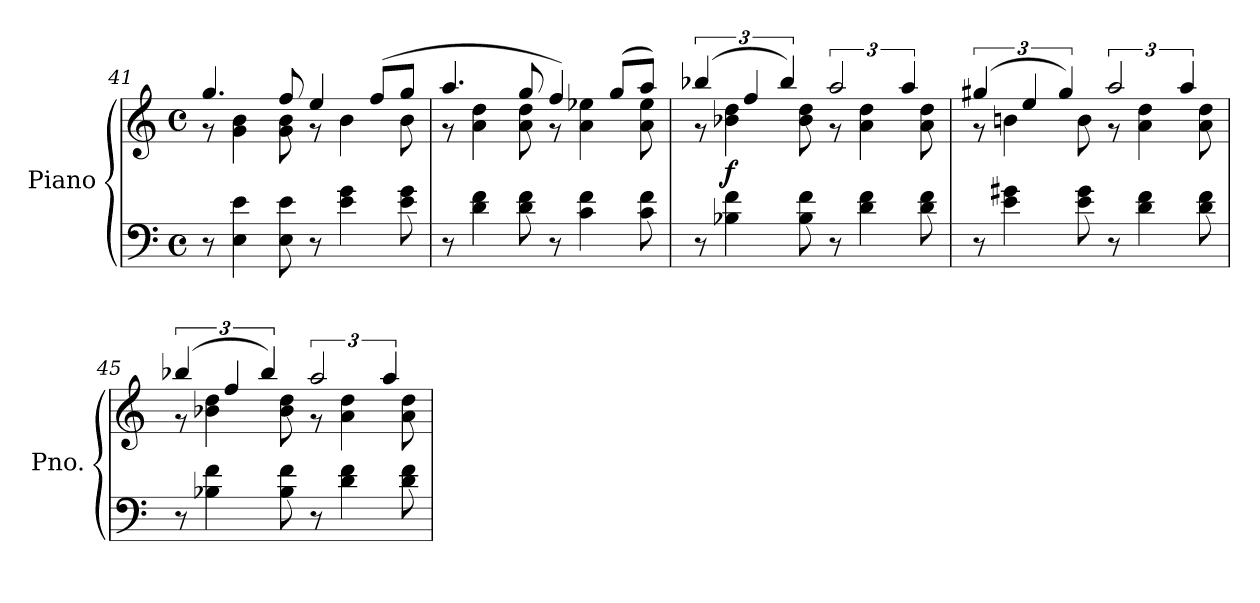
**kern	**kern	**dynam
*part1	*part1	*part1
*staff2	*staff1	*staff1/2
*I"Piano	*	*
*I'Pno.	*	*
*clefF4	*clefG2	*
*k[]	*k[]	*
*M4/4	*M4/4	*
*met(c)	*met(c)	*
=41	=41	=41
*	*^	*
8r	4.gg/	8r	.
4E\ 4e\	.	4g\ 4b\	.
8E\ 8e\	8ff/	8g\ 8b\	.
8r	4ee/	8r	.
4e\ 4g\	.	4b\	.
.	(>8ff/L	.	.
8e\ 8g\	8gg/J	8b\	.
=42	=42	=42	=42
8r	4.aa/	8r	.
4d\ 4f\	.	4a\ 4dd\	.
8d\ 8f\	8gg/	8a\ 8dd\	.
8r	4ff/)	8r	.
4c\ 4f\	.	4a\ 4ee-X\	.
.	(>8gg/L	.	.
8c\ 8f\	8aa/J)	8a\ 8ee-\	.
=43	=43	=43	=43
8r	(>6bb-X/	8r	.
!	!	!	!LO:DY:b
4B-X\ 4f\	.	4b-X\ 4dd\	f
.	6ff/	.	.
.	6bb-/)	.	.
8B-\ 8f\	.	8b-\ 8dd\	.
8r	3aa/	8r	.
4d\ 4f\	.	4a\ 4dd\	.
.	6aa/	.	.
8d\ 8f\	.	8a\ 8dd\	.
!!LO:LB:g=z	!!
=44	=44	=44	=44
8r	(>6gg#X/	8r	.
4e\ 4g#X\	.	4bn\	.
.	6ee/	.	.
.	6gg#/)	.	.
8e\ 8g#\	.	8b\	.
8r	3aa/	8r	.
4d\ 4f\	.	4a\ 4dd\	.
.	6aa/	.	.
8d\ 8f\	.	8a\ 8dd\	.
=45	=45	=45	=45
8r	(>6bb-X/	8r	.
4B-X\ 4f\	.	4b-X\ 4dd\	.
.	6ff/	.	.
.	6bb-/)	.	.
8B-\ 8f\	.	8b-\ 8dd\	.
8r	3aa/	8r	.
4d\ 4f\	.	4a\ 4dd\	.
.	6aa/	.	.
8d\ 8f\	.	8a\ 8dd\	.
*	*v	*v	*
=	=	=
*-	*-	*-
